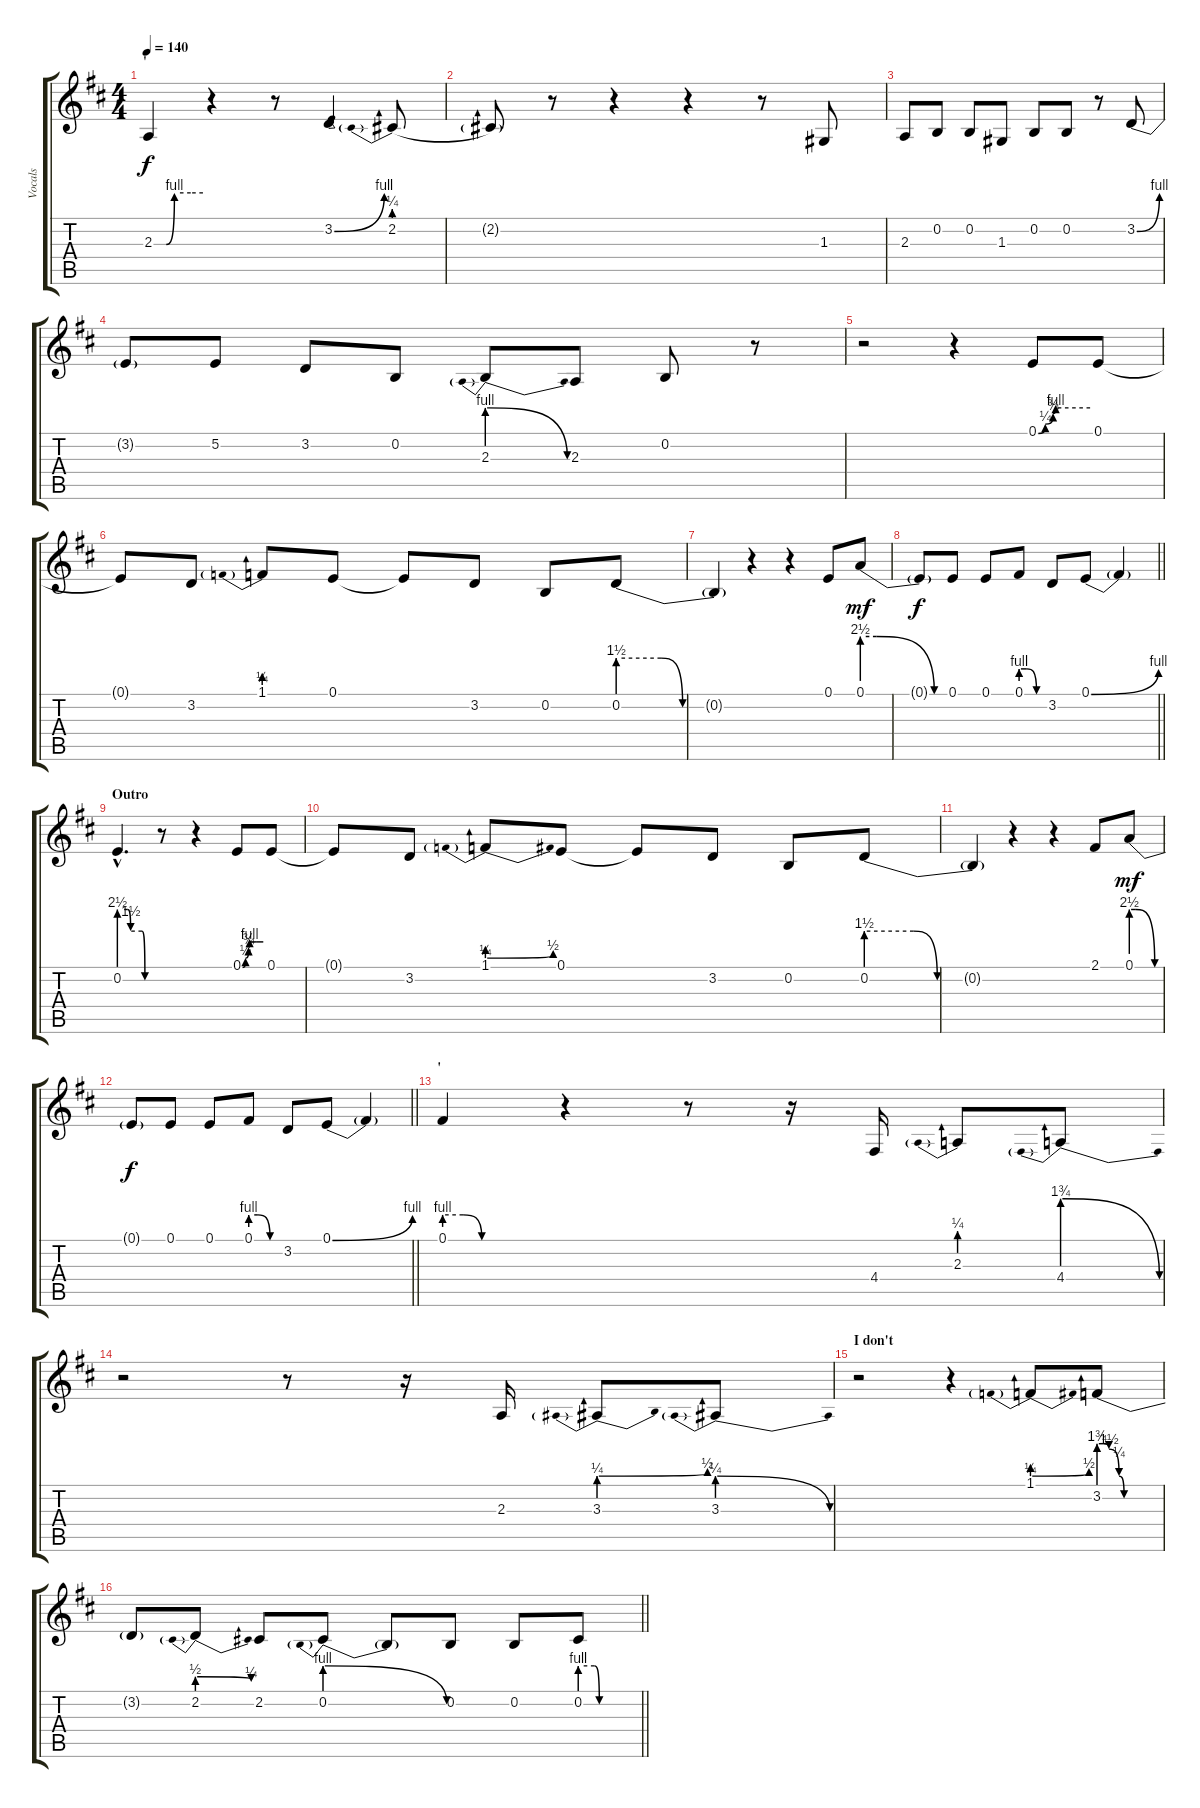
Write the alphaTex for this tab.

\track ("Vocals" "Vocals") {instrument oboe}
\staff {score tabs}
\tuning (E4 B3 G3 D3 A2 E2) {hide}
\ts (4 4)
\section ("" "'")
\tempo 140
\clef g2
\ks bminor
2.3{be (custom 0 0 15 0 25 4 45 4 60 4)}.4{dy f} r.4 r.8 3.2{be (bend 0 0 60 4)}.4 2.2{be (prebend 0 1 60 1)}.8 |
2.2{t}.8 r.8 r.4 r.4 r.8 1.3.8 |
2.3.8 0.2.8 0.2.8 1.3.8 0.2.8 0.2.8 r.8 3.2{be (bend 0 0 60 4)}.8 |
3.2{t}.8 5.2.8 3.2.8 0.2.8 2.3{be (prebendrelease 0 4 60 0)}.8 2.3.8 0.2.8 r.8 |
r.2 r.4 0.1{be (custom 0 0 8 1 17 3 20 4 60 4)}.8 0.1.8 |
0.1{t}.8 3.2.8 1.1{be (prebend 0 1 60 1)}.8 0.1.8 0.1{t}.8 3.2.8 0.2.8 0.2{be (custom 0 6 20 6 30 0 40 0 60 0)}.8 |
0.2{t}.4 r.4 r.4 0.1.8 0.1{be (custom 0 10 10 10 50 0 60 0)}.8{dy mf} |
\barLineRight lightlight
0.1{t}.8{dy f} 0.1.8 0.1.8 0.1{be (custom 0 4 15 4 40 0 60 0)}.8 3.2.8 0.1{be (bend 0 0 60 4)}.8 0.1{t}.4 |
\section ("" "Outro")
0.2{be (custom 0 10 15 10 20 6 40 6 45 0 60 0) hac}.4{d} r.8 r.4 0.1{be (custom 0 0 8 1 17 3 20 4 39 4 60 4)}.8 0.1.8 |
0.1{t}.8 3.2.8 1.1{be (prebendbend 0 1 60 2)}.8 0.1.8 0.1{t}.8 3.2.8 0.2.8 0.2{be (custom 0 6 20 6 30 0 40 0 60 0)}.8 |
0.2{t}.4 r.4 r.4 2.1.8 0.1{be (custom 0 10 10 10 50 0 60 0)}.8{dy mf} |
\barLineRight lightlight
0.1{t}.8{dy f} 0.1.8 0.1.8 0.1{be (custom 0 4 15 4 40 0 60 0)}.8 3.2.8 0.1{be (bend 0 0 60 4)}.8 0.1{t}.4 |
\section ("" "'")
0.1{be (custom 0 4 10 4 20 0 40 0 60 0)}.4 r.4 r.8 r.16 4.4.16 2.3{be (prebend 0 1 60 1)}.8 4.4{be (prebendrelease 0 7 60 0)}.8 |
r.2 r.8 r.16 2.3.16 3.3{be (prebendbend 0 1 60 2)}.8 3.3{be (prebendrelease 0 1 60 0)}.8 |
\section ("" "I don't")
r.2 r.4 1.1{be (prebendbend 0 1 60 2)}.8 3.2{be (custom 0 7 5 7 10 6 20 1 25 0 60 0)}.8 |
\barLineRight lightlight
3.2{t}.8 2.2{be (prebendrelease 0 2 60 1)}.8 2.2.8 0.2{be (prebendrelease 0 4 60 0)}.8 0.2{t}.8 0.2.8 0.2.8 0.2{be (custom 0 4 15 4 20 0 30 0 40 0 60 0)}.8
